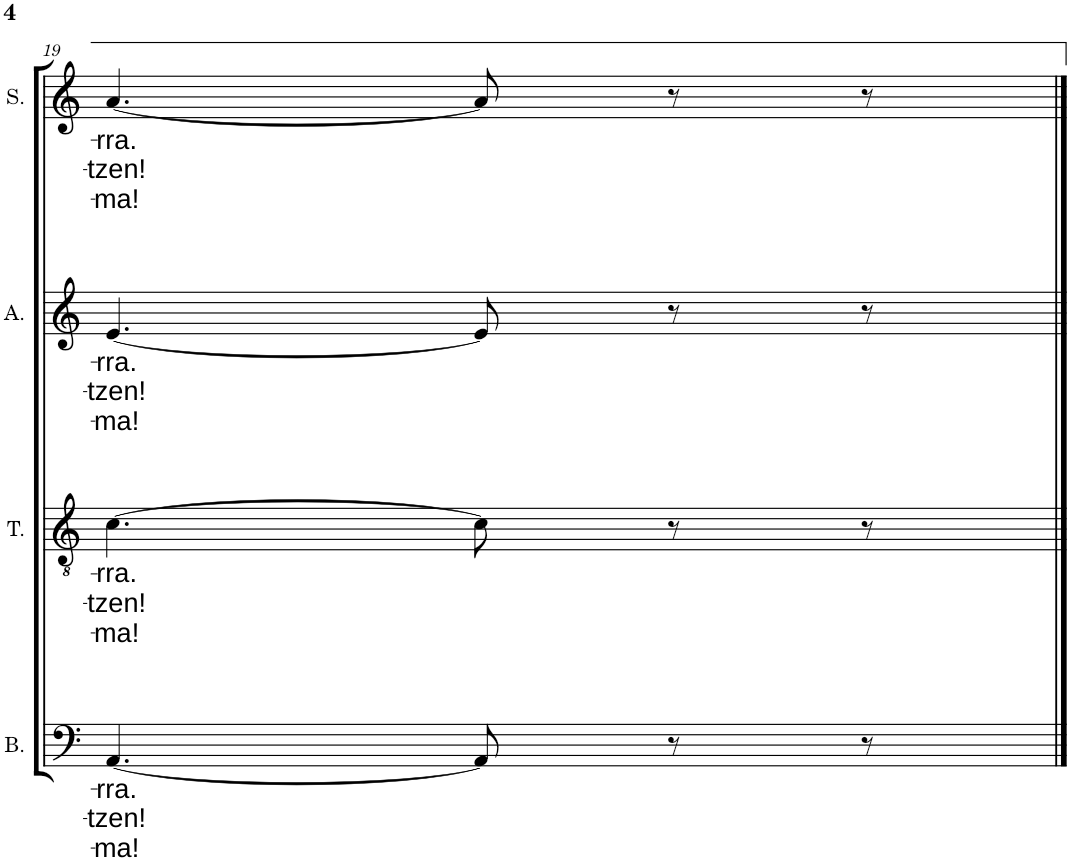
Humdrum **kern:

**kern	**text	**text	**text	**kern	**text	**text	**text	**kern	**text	**text	**text	**kern	**text	**text	**text
*part4	*part4	*part4	*part4	*part3	*part3	*part3	*part3	*part2	*part2	*part2	*part2	*part1	*part1	*part1	*part1
*staff4	*staff4	*staff4	*staff4	*staff3	*staff3	*staff3	*staff3	*staff2	*staff2	*staff2	*staff2	*staff1	*staff1	*staff1	*staff1
*I"Basse	*	*	*	*I"Ténor	*	*	*	*I"Alto	*	*	*	*I"Soprano	*	*	*
*I'B.	*	*	*	*I'T.	*	*	*	*I'A.	*	*	*	*I'S.	*	*	*
!!LO:PB:g=z
*clefF4	*	*	*	*clefGv2	*	*	*	*clefG2	*	*	*	*clefG2	*	*	*
*k[]	*	*	*	*k[]	*	*	*	*k[]	*	*	*	*k[]	*	*	*
*M6/8	*	*	*	*M6/8	*	*	*	*M6/8	*	*	*	*M6/8	*	*	*
=19	=19	=19	=19	=19	=19	=19	=19	=19	=19	=19	=19	=19	=19	=19	=19
!	!LO:LY:b	!LO:LY:b	!LO:LY:b	!	!LO:LY:b	!LO:LY:b	!LO:LY:b	!	!LO:LY:b	!LO:LY:b	!LO:LY:b	!	!LO:LY:b	!LO:LY:b	!LO:LY:b
[4.AA/	rra.	tzen!	ma!	[4.c\	rra.	tzen!	ma!	[4.e/	rra.	tzen!	ma!	[4.a/	rra.	tzen!	ma!
8AA/]	.	.	.	8c\]	.	.	.	8e/]	.	.	.	8a/]	.	.	.
8r	.	.	.	8r	.	.	.	8r	.	.	.	8r	.	.	.
8r	.	.	.	8r	.	.	.	8r	.	.	.	8r	.	.	.
==	==	==	==	==	==	==	==	==	==	==	==	==	==	==	==
*-	*-	*-	*-	*-	*-	*-	*-	*-	*-	*-	*-	*-	*-	*-	*-
